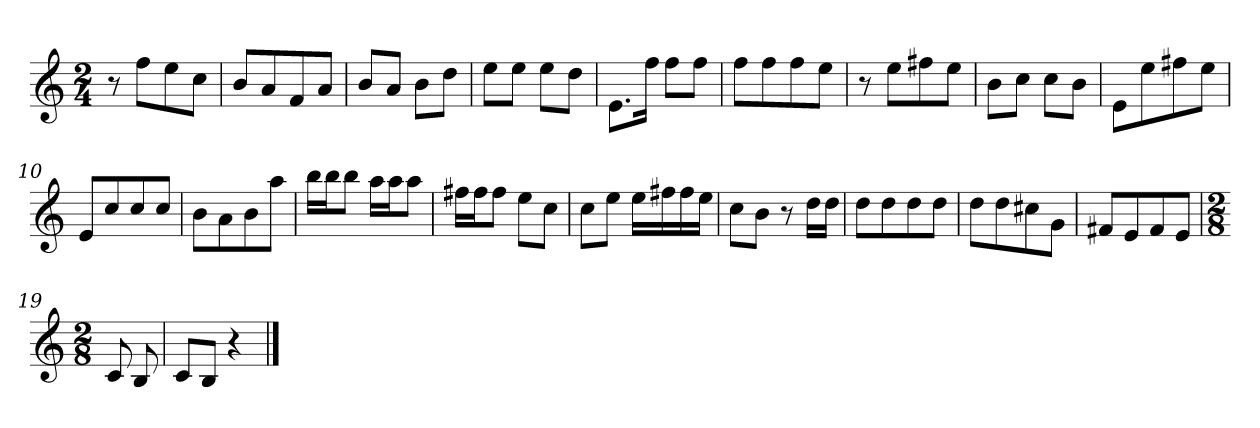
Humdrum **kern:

**kern
*part1
*staff1
*clefG2
*k[]
*C:
*M2/4
=1
8r
8ffL
8ee
8ccJ
=2
8bL
8a
8f
8aJ
=3
8bL
8aJ
8bL
8ddJ
=4
8eeL
8eeJ
8eeL
8ddJ
=5
8.eL
16ffJk
8ffL
8ffJ
=6
8ffL
8ff
8ff
8eeJ
=7
8r
8eeL
8ff#X
8eeJ
=8
8bL
8ccJ
8ccL
8bJ
=9
8eL
8ee
8ff#X
8eeJ
=10
8eL
8cc
8cc
8ccJ
=11
8bL
8a
8b
8aaJ
=12
16bbLL
16bbJ
8bbJ
16aaLL
16aaJ
8aaJ
=13
16ff#XLL
16ff#J
8ff#J
8eeL
8ccJ
=14
8ccL
8eeJ
16eeLL
16ff#X
16ff#
16eeJJ
=15
8ccL
8bJ
8r
16ddLL
16ddJJ
=16
8ddL
8dd
8dd
8ddJ
=17
8ddL
8dd
8cc#X
8gJ
=18
8f#XL
8e
8f#
8eJ
=19
*M2/8
8c
8B
=20
8cL
8BJ
4r
==
*-
